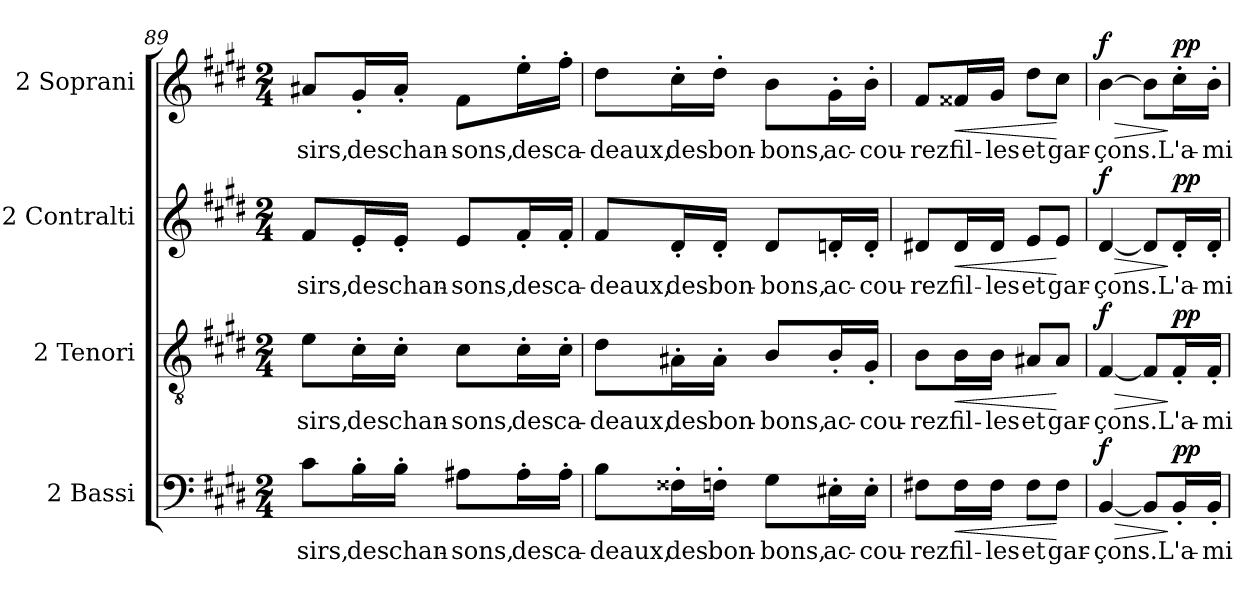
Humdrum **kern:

**kern	**text	**dynam	**kern	**text	**dynam	**kern	**text	**dynam	**kern	**text	**dynam
*part4	*part4	*part4	*part3	*part3	*part3	*part2	*part2	*part2	*part1	*part1	*part1
*staff4	*staff4	*staff4	*staff3	*staff3	*staff3	*staff2	*staff2	*staff2	*staff1	*staff1	*staff1
*I"2 Bassi	*	*	*I"2 Tenori	*	*	*I"2 Contralti	*	*	*I"2 Soprani	*	*
*I'B.	*	*	*I'T.	*	*	*I'A.	*	*	*I'S.	*	*
*clefF4	*	*	*clefGv2	*	*	*clefG2	*	*	*clefG2	*	*
*	*	*	*ITrd7c12	*	*	*	*	*	*	*	*
*k[f#c#g#d#]	*	*	*k[f#c#g#d#]	*	*	*k[f#c#g#d#]	*	*	*k[f#c#g#d#]	*	*
*E:	*	*	*E:	*	*	*E:	*	*	*E:	*	*
*M2/4	*	*	*M2/4	*	*	*M2/4	*	*	*M2/4	*	*
=89	=89	=89	=89	=89	=89	=89	=89	=89	=89	=89	=89
!	!LO:LY:b:color=#000000	!	!	!	!	!	!	!	!	!	!
!	!	!	!	!LO:LY:b:color=#000000	!	!	!	!	!	!	!
!	!	!	!	!	!	!	!LO:LY:b:color=#000000	!	!	!	!
!	!	!	!	!	!	!	!	!	!	!LO:LY:b:color=#000000	!
8c#i\L	-sirs,	.	8Ei\L	-sirs,	.	8f#i/L	-sirs,	.	8a#Xi/L	-sirs,	.
!	!LO:LY:b:color=#000000	!	!	!	!	!	!	!	!	!	!
!	!	!	!	!LO:LY:b:color=#000000	!	!	!	!	!	!	!
!	!	!	!	!	!	!	!LO:LY:b:color=#000000	!	!	!	!
!	!	!	!	!	!	!	!	!	!	!LO:LY:b:color=#000000	!
16B'i\L	des	.	16C#'i\L	des	.	16e'i/L	des	.	16g#'i/L	des	.
!	!LO:LY:b:color=#000000	!	!	!	!	!	!	!	!	!	!
!	!	!	!	!LO:LY:b:color=#000000	!	!	!	!	!	!	!
!	!	!	!	!	!	!	!LO:LY:b:color=#000000	!	!	!	!
!	!	!	!	!	!	!	!	!	!	!LO:LY:b:color=#000000	!
16B'i\JJ	chan-	.	16C#'i\JJ	chan-	.	16e'i/JJ	chan-	.	16a#'i/JJ	chan-	.
!	!LO:LY:b:color=#000000	!	!	!	!	!	!	!	!	!	!
!	!	!	!	!LO:LY:b:color=#000000	!	!	!	!	!	!	!
!	!	!	!	!	!	!	!LO:LY:b:color=#000000	!	!	!	!
!	!	!	!	!	!	!	!	!	!	!LO:LY:b:color=#000000	!
8A#Xi\L	-sons,	.	8C#i\L	-sons,	.	8ei/L	-sons,	.	8f#i\L	-sons,	.
!	!LO:LY:b:color=#000000	!	!	!	!	!	!	!	!	!	!
!	!	!	!	!LO:LY:b:color=#000000	!	!	!	!	!	!	!
!	!	!	!	!	!	!	!LO:LY:b:color=#000000	!	!	!	!
!	!	!	!	!	!	!	!	!	!	!LO:LY:b:color=#000000	!
16A#'i\L	des	.	16C#'i\L	des	.	16f#'i/L	des	.	16ee'i\L	des	.
!	!LO:LY:b:color=#000000	!	!	!	!	!	!	!	!	!	!
!	!	!	!	!LO:LY:b:color=#000000	!	!	!	!	!	!	!
!	!	!	!	!	!	!	!LO:LY:b:color=#000000	!	!	!	!
!	!	!	!	!	!	!	!	!	!	!LO:LY:b:color=#000000	!
16A#'i\JJ	ca-	.	16C#'i\JJ	ca-	.	16f#'i/JJ	ca-	.	16ff#'i\JJ	ca-	.
=90	=90	=90	=90	=90	=90	=90	=90	=90	=90	=90	=90
!	!LO:LY:b:color=#000000	!	!	!	!	!	!	!	!	!	!
!	!	!	!	!LO:LY:b:color=#000000	!	!	!	!	!	!	!
!	!	!	!	!	!	!	!LO:LY:b:color=#000000	!	!	!	!
!	!	!	!	!	!	!	!	!	!	!LO:LY:b:color=#000000	!
8Bi\L	-deaux,	.	8D#i\L	-deaux,	.	8f#i/L	-deaux,	.	8dd#i\L	-deaux,	.
!	!LO:LY:b:color=#000000	!	!	!	!	!	!	!	!	!	!
!	!	!	!	!LO:LY:b:color=#000000	!	!	!	!	!	!	!
!	!	!	!	!	!	!	!LO:LY:b:color=#000000	!	!	!	!
!	!	!	!	!	!	!	!	!	!	!LO:LY:b:color=#000000	!
16F##X'i\L	des	.	16AA#X'i\L	des	.	16d#'i/L	des	.	16cc#'i\L	des	.
!	!LO:LY:b:color=#000000	!	!	!	!	!	!	!	!	!	!
!	!	!	!	!LO:LY:b:color=#000000	!	!	!	!	!	!	!
!	!	!	!	!	!	!	!LO:LY:b:color=#000000	!	!	!	!
!	!	!	!	!	!	!	!	!	!	!LO:LY:b:color=#000000	!
16F'i\JJ	bon-	.	16AA#'i\JJ	bon-	.	16d#'i/JJ	bon-	.	16dd#'i\JJ	bon-	.
!	!LO:LY:b:color=#000000	!	!	!	!	!	!	!	!	!	!
!	!	!	!	!LO:LY:b:color=#000000	!	!	!	!	!	!	!
!	!	!	!	!	!	!	!LO:LY:b:color=#000000	!	!	!	!
!	!	!	!	!	!	!	!	!	!	!LO:LY:b:color=#000000	!
8G#i\L	-bons,	.	8BBi/L	-bons,	.	8d#i/L	-bons,	.	8bi\L	-bons,	.
!	!LO:LY:b:color=#000000	!	!	!	!	!	!	!	!	!	!
!	!	!	!	!LO:LY:b:color=#000000	!	!	!	!	!	!	!
!	!	!	!	!	!	!	!LO:LY:b:color=#000000	!	!	!	!
!	!	!	!	!	!	!	!	!	!	!LO:LY:b:color=#000000	!
16E#X'i\L	ac-	.	16BB'i/L	ac-	.	16dn'i/L	ac-	.	16g#'i\L	ac-	.
!	!LO:LY:b:color=#000000	!	!	!	!	!	!	!	!	!	!
!	!	!	!	!LO:LY:b:color=#000000	!	!	!	!	!	!	!
!	!	!	!	!	!	!	!LO:LY:b:color=#000000	!	!	!	!
!	!	!	!	!	!	!	!	!	!	!LO:LY:b:color=#000000	!
16E#'i\JJ	-cou-	.	16GG#'i/JJ	-cou-	.	16d'i/JJ	-cou-	.	16b'i\JJ	-cou-	.
!!LO:LB:g=z
=91	=91	=91	=91	=91	=91	=91	=91	=91	=91	=91	=91
!	!LO:LY:b:color=#000000	!	!	!	!	!	!	!	!	!	!
!	!	!	!	!LO:LY:b:color=#000000	!	!	!	!	!	!	!
!	!	!	!	!	!	!	!LO:LY:b:color=#000000	!	!	!	!
!	!	!	!	!	!	!	!	!	!	!LO:LY:b:color=#000000	!
8F#Xi\L	-rez	.	8BBi\L	-rez	.	8d#Xi/L	-rez	.	8f#i/L	-rez	.
!	!LO:LY:b:color=#000000	!LO:HP:b	!	!	!	!	!	!	!	!	!
!	!	!	!	!LO:LY:b:color=#000000	!LO:HP:b	!	!	!	!	!	!
!	!	!	!	!	!	!	!LO:LY:b:color=#000000	!LO:HP:b	!	!	!
!	!	!	!	!	!	!	!	!	!	!LO:LY:b:color=#000000	!LO:HP:b
16F#i\L	fil-	<	16BBi\L	fil-	<	16d#i/L	fil-	<	16f##Xi/L	fil-	<
!	!LO:LY:b:color=#000000	!	!	!	!	!	!	!	!	!	!
!	!	!	!	!LO:LY:b:color=#000000	!	!	!	!	!	!	!
!	!	!	!	!	!	!	!LO:LY:b:color=#000000	!	!	!	!
!	!	!	!	!	!	!	!	!	!	!LO:LY:b:color=#000000	!
16F#i\JJ	-les	.	16BBi\JJ	-les	.	16d#i/JJ	-les	.	16g#i/JJ	-les	.
!	!LO:LY:b:color=#000000	!	!	!	!	!	!	!	!	!	!
!	!	!	!	!LO:LY:b:color=#000000	!	!	!	!	!	!	!
!	!	!	!	!	!	!	!LO:LY:b:color=#000000	!	!	!	!
!	!	!	!	!	!	!	!	!	!	!LO:LY:b:color=#000000	!
8F#i\L	et	.	8AA#Xi/L	et	.	8ei/L	et	.	8dd#i\L	et	.
!	!LO:LY:b:color=#000000	!	!	!	!	!	!	!	!	!	!
!	!	!	!	!LO:LY:b:color=#000000	!	!	!	!	!	!	!
!	!	!	!	!	!	!	!LO:LY:b:color=#000000	!	!	!	!
!	!	!	!	!	!	!	!	!	!	!LO:LY:b:color=#000000	!
8F#i\J	gar-	[	8AA#i/J	gar-	[	8ei/J	gar-	[	8cc#i\J	gar-	[
=92	=92	=92	=92	=92	=92	=92	=92	=92	=92	=92	=92
!	!LO:LY:b:color=#000000	!LO:HP:b	!	!	!	!	!	!	!	!	!
!	!	!	!	!LO:LY:b:color=#000000	!LO:HP:b	!	!	!	!	!	!
!	!	!	!	!	!	!	!LO:LY:b:color=#000000	!LO:HP:b	!	!	!
!	!	!	!	!	!	!	!	!	!	!LO:LY:b:color=#000000	!LO:HP:b
[4BBi/	-çons.	> f	[4FF#i/	-çons.	> f	[4d#i/	-çons.	> f	[4bi\	-çons.	> f
8BBi/L]	.	.	8FF#i/L]	.	.	8d#i/L]	.	.	8bi\L]	.	.
!	!LO:LY:b:color=#000000	!	!	!	!	!	!	!	!	!	!
!	!	!	!	!LO:LY:b:color=#000000	!	!	!	!	!	!	!
!	!	!	!	!	!	!	!LO:LY:b:color=#000000	!	!	!	!
!	!	!	!	!	!	!	!	!	!	!LO:LY:b:color=#000000	!
16BB'i/L	L'a-	] pp	16FF#'i/L	L'a-	] pp	16d#'i/L	L'a-	] pp	16cc#'i\L	L'a-	] pp
!	!LO:LY:b:color=#000000	!	!	!	!	!	!	!	!	!	!
!	!	!	!	!LO:LY:b:color=#000000	!	!	!	!	!	!	!
!	!	!	!	!	!	!	!LO:LY:b:color=#000000	!	!	!	!
!	!	!	!	!	!	!	!	!	!	!LO:LY:b:color=#000000	!
16BB'i/JJ	-mi-	.	16FF#'i/JJ	-mi-	.	16d#'i/JJ	-mi-	.	16b'i\JJ	-mi-	.
=	=	=	=	=	=	=	=	=	=	=	=
*-	*-	*-	*-	*-	*-	*-	*-	*-	*-	*-	*-
